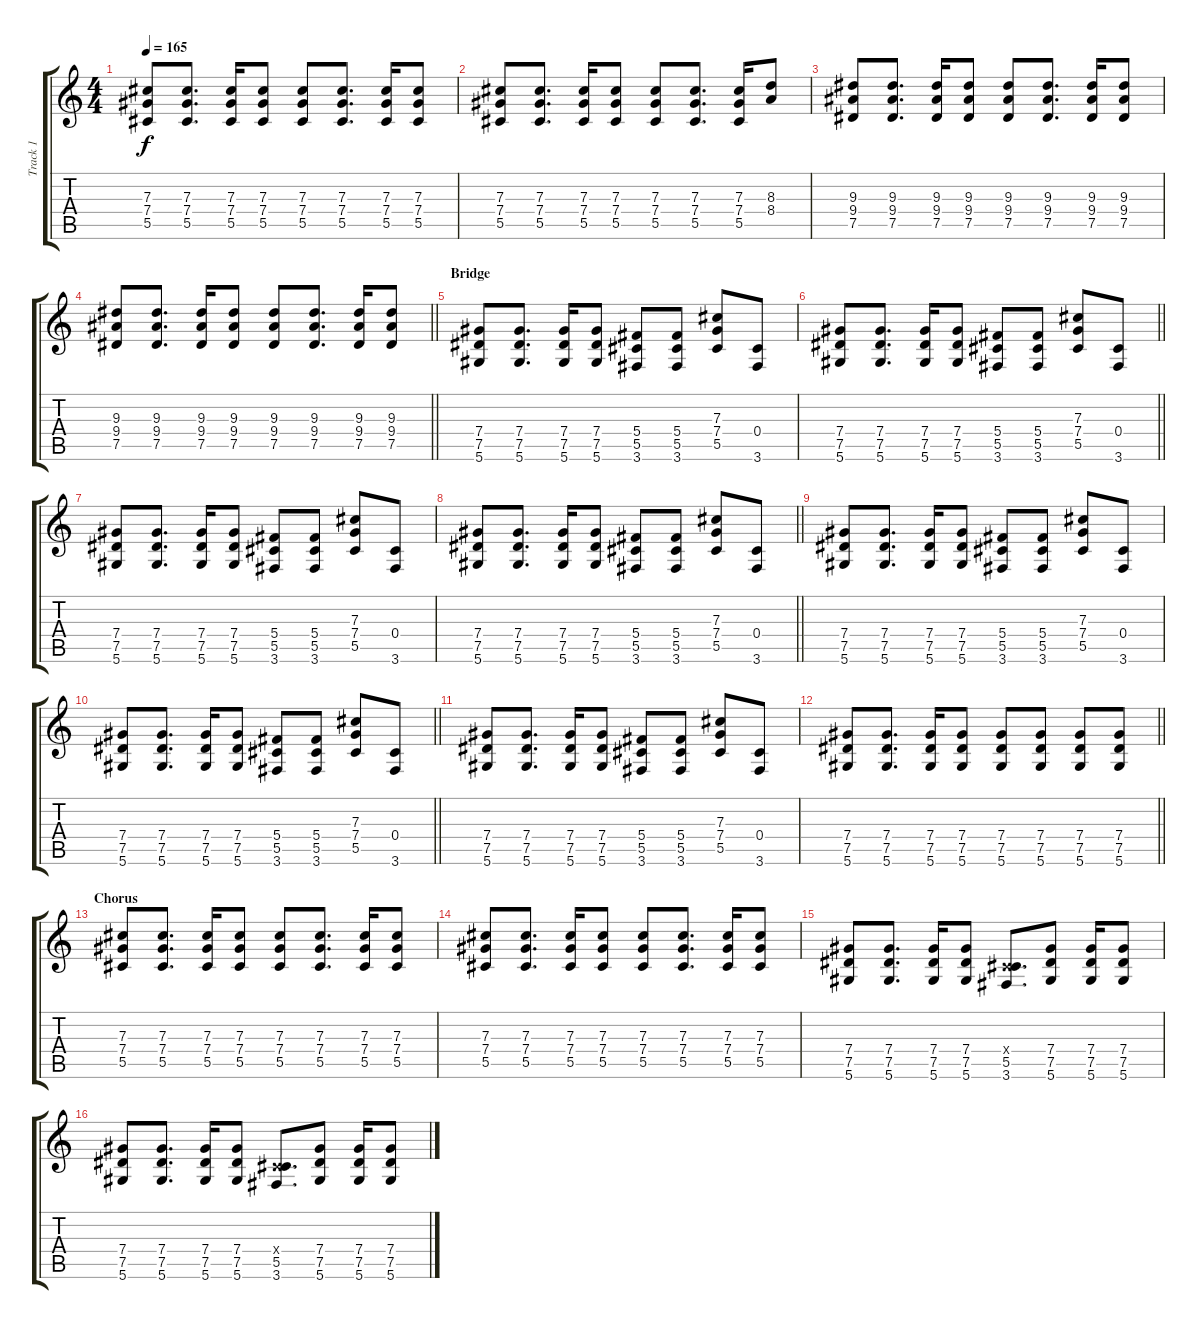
\track ("Track 1" "Track 1") {instrument distortionguitar}
\staff {score tabs}
\tuning (Eb4 Bb3 Gb3 Db3 Ab2 Eb2) {hide}
\ts (4 4)
\tempo 165
\clef g2
\ks c
(7.3 7.4 5.5).8{dy f} (7.3 7.4 5.5).8{d} (7.3 7.4 5.5).16 (7.3 7.4 5.5).8 (7.3 7.4 5.5).8 (7.3 7.4 5.5).8{d} (7.3 7.4 5.5).16 (7.3 7.4 5.5).8 |
(7.3 7.4 5.5).8 (7.3 7.4 5.5).8{d} (7.3 7.4 5.5).16 (7.3 7.4 5.5).8 (7.3 7.4 5.5).8 (7.3 7.4 5.5).8{d} (7.3 7.4 5.5).16 (8.3 8.4).8 |
(9.3 9.4 7.5).8 (9.3 9.4 7.5).8{d} (9.3 9.4 7.5).16 (9.3 9.4 7.5).8 (9.3 9.4 7.5).8 (9.3 9.4 7.5).8{d} (9.3 9.4 7.5).16 (9.3 9.4 7.5).8 |
\barLineRight lightlight
(9.3 9.4 7.5).8 (9.3 9.4 7.5).8{d} (9.3 9.4 7.5).16 (9.3 9.4 7.5).8 (9.3 9.4 7.5).8 (9.3 9.4 7.5).8{d} (9.3 9.4 7.5).16 (9.3 9.4 7.5).8 |
\section ("" "Bridge")
(7.4 7.5 5.6).8 (7.4 7.5 5.6).8{d} (7.4 7.5 5.6).16 (7.4 7.5 5.6).8 (5.4 5.5 3.6).8 (5.4 5.5 3.6).8 (7.3 7.4 5.5).8 (0.4 3.6).8 |
\barLineRight lightlight
(7.4 7.5 5.6).8 (7.4 7.5 5.6).8{d} (7.4 7.5 5.6).16 (7.4 7.5 5.6).8 (5.4 5.5 3.6).8 (5.4 5.5 3.6).8 (7.3 7.4 5.5).8 (0.4 3.6).8 |
(7.4 7.5 5.6).8 (7.4 7.5 5.6).8{d} (7.4 7.5 5.6).16 (7.4 7.5 5.6).8 (5.4 5.5 3.6).8 (5.4 5.5 3.6).8 (7.3 7.4 5.5).8 (0.4 3.6).8 |
\barLineRight lightlight
(7.4 7.5 5.6).8 (7.4 7.5 5.6).8{d} (7.4 7.5 5.6).16 (7.4 7.5 5.6).8 (5.4 5.5 3.6).8 (5.4 5.5 3.6).8 (7.3 7.4 5.5).8 (0.4 3.6).8 |
(7.4 7.5 5.6).8 (7.4 7.5 5.6).8{d} (7.4 7.5 5.6).16 (7.4 7.5 5.6).8 (5.4 5.5 3.6).8 (5.4 5.5 3.6).8 (7.3 7.4 5.5).8 (0.4 3.6).8 |
\barLineRight lightlight
(7.4 7.5 5.6).8 (7.4 7.5 5.6).8{d} (7.4 7.5 5.6).16 (7.4 7.5 5.6).8 (5.4 5.5 3.6).8 (5.4 5.5 3.6).8 (7.3 7.4 5.5).8 (0.4 3.6).8 |
(7.4 7.5 5.6).8 (7.4 7.5 5.6).8{d} (7.4 7.5 5.6).16 (7.4 7.5 5.6).8 (5.4 5.5 3.6).8 (5.4 5.5 3.6).8 (7.3 7.4 5.5).8 (0.4 3.6).8 |
\barLineRight lightlight
(7.4 7.5 5.6).8 (7.4 7.5 5.6).8{d} (7.4 7.5 5.6).16 (7.4 7.5 5.6).8 (7.4 7.5 5.6).8 (7.4 7.5 5.6).8 (7.4 7.5 5.6).8 (7.4 7.5 5.6).8 |
\section ("" "Chorus")
(7.3 7.4 5.5).8 (7.3 7.4 5.5).8{d} (7.3 7.4 5.5).16 (7.3 7.4 5.5).8 (7.3 7.4 5.5).8 (7.3 7.4 5.5).8{d} (7.3 7.4 5.5).16 (7.3 7.4 5.5).8 |
(7.3 7.4 5.5).8 (7.3 7.4 5.5).8{d} (7.3 7.4 5.5).16 (7.3 7.4 5.5).8 (7.3 7.4 5.5).8 (7.3 7.4 5.5).8{d} (7.3 7.4 5.5).16 (7.3 7.4 5.5).8 |
(7.4 7.5 5.6).8 (7.4 7.5 5.6).8{d} (7.4 7.5 5.6).16 (7.4 7.5 5.6).8 (0.4{x} 5.5 3.6).8{d} (7.4 7.5 5.6).8 (7.4 7.5 5.6).16 (7.4 7.5 5.6).8 |
(7.4 7.5 5.6).8 (7.4 7.5 5.6).8{d} (7.4 7.5 5.6).16 (7.4 7.5 5.6).8 (0.4{x} 5.5 3.6).8{d} (7.4 7.5 5.6).8 (7.4 7.5 5.6).16 (7.4 7.5 5.6).8
